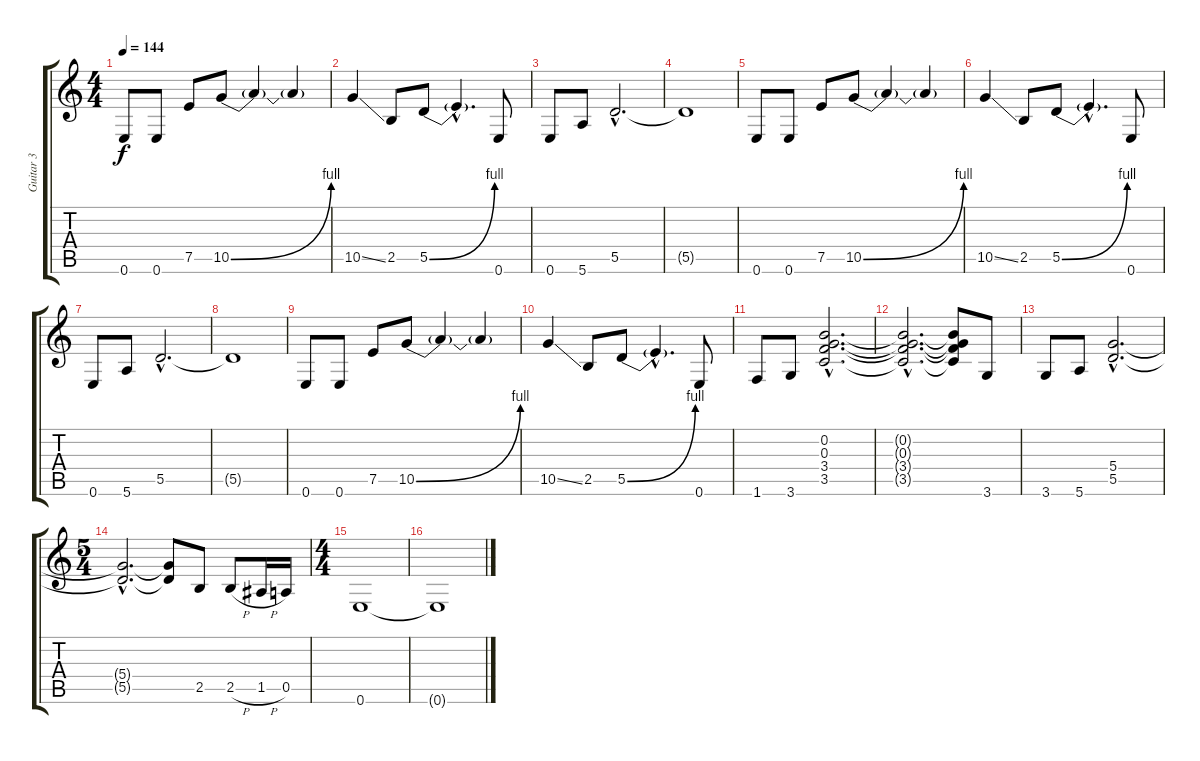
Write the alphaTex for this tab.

\track ("Guitar 3" "Guitar 3") {instrument overdrivenguitar}
\staff {score tabs}
\tuning (E4 B3 G3 D3 A2 E2) {hide}
\ts (4 4)
\tempo 144
\clef g2
\ks c
0.6.8{dy f} 0.6.8 7.5.8 10.5{be (bend 0 0 60 4)}.8 10.5{t}.4 10.5{t}.4 |
10.5{ss}.4 2.5.8 5.5{be (bend 0 0 60 4)}.8 5.5{hac t}.4{d} 0.6.8 |
0.6.8 5.6.8 5.5{hac}.2{d} |
5.5{t}.1 |
0.6.8 0.6.8 7.5.8 10.5{be (bend 0 0 60 4)}.8 10.5{t}.4 10.5{t}.4 |
10.5{ss}.4 2.5.8 5.5{be (bend 0 0 60 4)}.8 5.5{hac t}.4{d} 0.6.8 |
0.6.8 5.6.8 5.5{hac}.2{d} |
5.5{t}.1 |
0.6.8 0.6.8 7.5.8 10.5{be (bend 0 0 60 4)}.8 10.5{t}.4 10.5{t}.4 |
10.5{ss}.4 2.5.8 5.5{be (bend 0 0 60 4)}.8 5.5{hac t}.4{d} 0.6.8 |
1.6.8 3.6.8 (0.2{hac} 0.3{hac} 3.4{hac} 3.5{hac}).2{d} |
(0.2{hac t} 0.3{hac t} 3.4{hac t} 3.5{hac t}).2{d} (0.2{t} 0.3{t} 3.4{t} 3.5{t}).8 3.6.8 |
3.6.8 5.6.8 (5.4{hac} 5.5{hac}).2{d} |
\ts (5 4)
(5.4{hac t} 5.5{hac t}).2{d} (5.4{t} 5.5{t}).8 2.5.8 2.5{h}.8 1.5{h}.16 0.5.16 |
\ts (4 4)
0.6.1 |
0.6{t}.1
